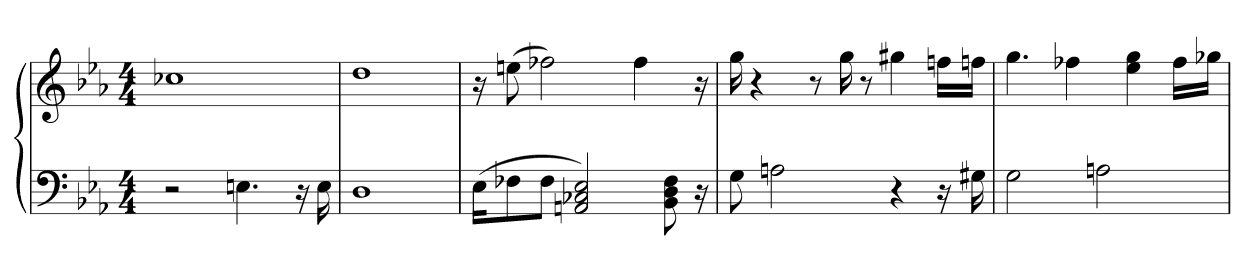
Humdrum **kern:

**kern	**kern
*part1	*part1
*staff2	*staff1
*clefF4	*clefG2
*k[b-e-a-]	*k[b-e-a-]
*M4/4	*M4/4
=1	=1
2r	1cc-X
4.En	.
16r	.
16E	.
=2	=2
1D	1dd
=3	=3
(16E-\KL	16r
8F-X\	(8een
8F-\J	2ff-X)
2AAn 2C-X 2E-)	.
.	4ff-
8BB- 8D 8F-	.
16r	16r
=4	=4
8G	16gg
.	4r
2An	.
.	8r
.	16gg
.	8r
4r	4gg#X
16r	16ffn\LL
16G#X	16ffn\JJ
=5	=5
2G	4.gg
.	4ff-X
2An	.
.	4ee- 4gg
.	16ff-\LL
.	16gg-X\JJ
=	=
*-	*-
